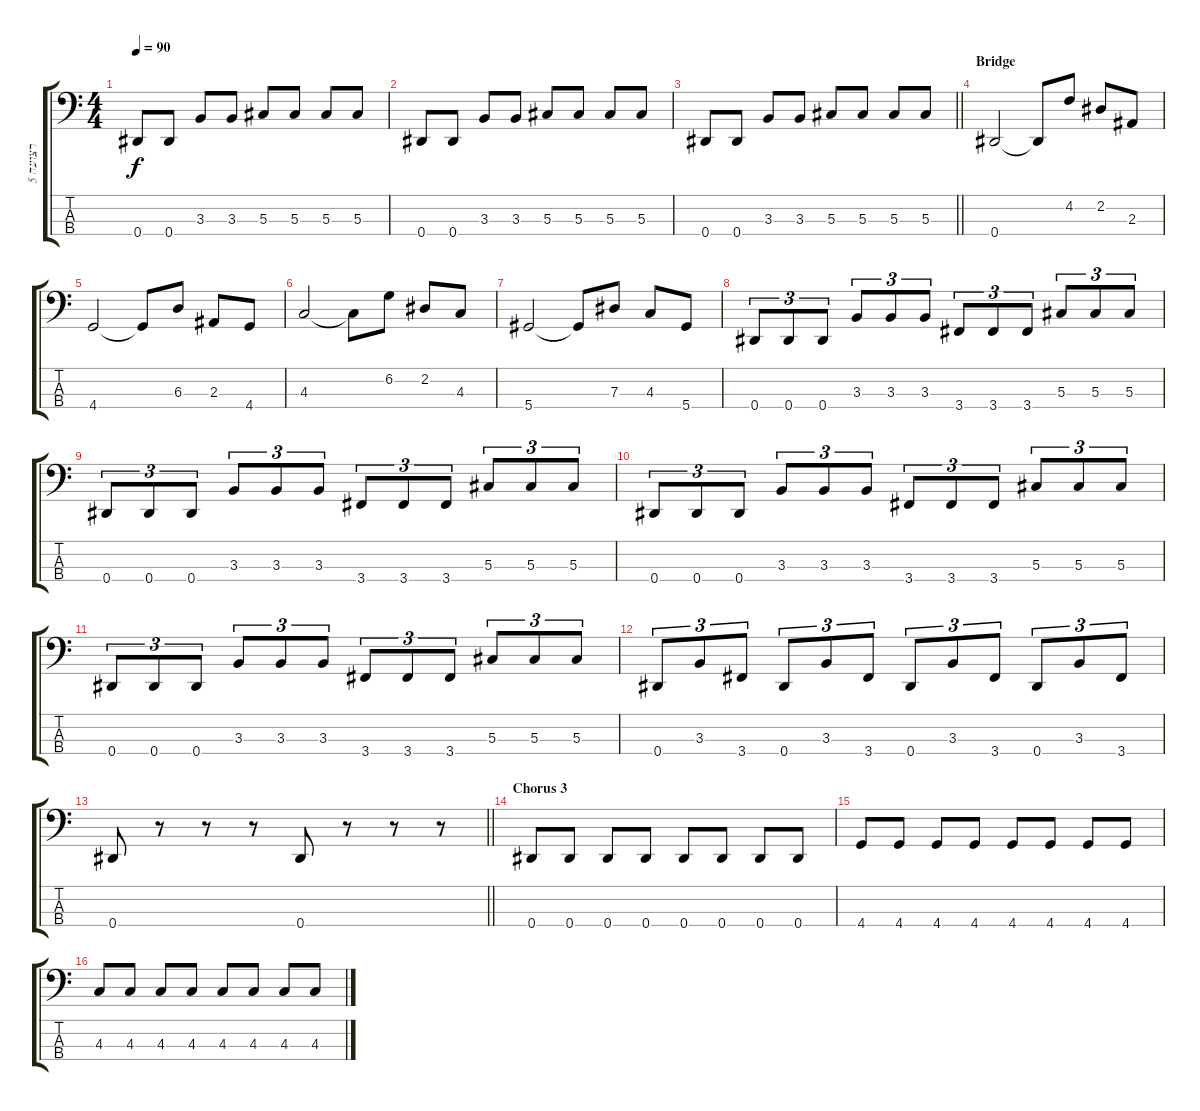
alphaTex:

\track ("רצועה 5" "רצועה 5") {instrument electricbassfinger}
\staff {score tabs}
\tuning (Gb2 Db2 Ab1 Eb1) {hide}
\ts (4 4)
\tempo 90
\clef f4
\ks c
0.4.8{dy f} 0.4.8 3.3.8 3.3.8 5.3.8 5.3.8 5.3.8 5.3.8 |
0.4.8 0.4.8 3.3.8 3.3.8 5.3.8 5.3.8 5.3.8 5.3.8 |
\barLineRight lightlight
0.4.8 0.4.8 3.3.8 3.3.8 5.3.8 5.3.8 5.3.8 5.3.8 |
\section ("" "Bridge")
0.4.2 0.4{t}.8 4.2.8 2.2.8 2.3.8 |
4.4.2 4.4{t}.8 6.3.8 2.3.8 4.4.8 |
4.3.2 4.3{t}.8 6.2.8 2.2.8 4.3.8 |
5.4.2 5.4{t}.8 7.3.8 4.3.8 5.4.8 |
0.4.8{tu (3 2)} 0.4.8{tu (3 2)} 0.4.8{tu (3 2)} 3.3.8{tu (3 2)} 3.3.8{tu (3 2)} 3.3.8{tu (3 2)} 3.4.8{tu (3 2)} 3.4.8{tu (3 2)} 3.4.8{tu (3 2)} 5.3.8{tu (3 2)} 5.3.8{tu (3 2)} 5.3.8{tu (3 2)} |
0.4.8{tu (3 2)} 0.4.8{tu (3 2)} 0.4.8{tu (3 2)} 3.3.8{tu (3 2)} 3.3.8{tu (3 2)} 3.3.8{tu (3 2)} 3.4.8{tu (3 2)} 3.4.8{tu (3 2)} 3.4.8{tu (3 2)} 5.3.8{tu (3 2)} 5.3.8{tu (3 2)} 5.3.8{tu (3 2)} |
0.4.8{tu (3 2)} 0.4.8{tu (3 2)} 0.4.8{tu (3 2)} 3.3.8{tu (3 2)} 3.3.8{tu (3 2)} 3.3.8{tu (3 2)} 3.4.8{tu (3 2)} 3.4.8{tu (3 2)} 3.4.8{tu (3 2)} 5.3.8{tu (3 2)} 5.3.8{tu (3 2)} 5.3.8{tu (3 2)} |
0.4.8{tu (3 2)} 0.4.8{tu (3 2)} 0.4.8{tu (3 2)} 3.3.8{tu (3 2)} 3.3.8{tu (3 2)} 3.3.8{tu (3 2)} 3.4.8{tu (3 2)} 3.4.8{tu (3 2)} 3.4.8{tu (3 2)} 5.3.8{tu (3 2)} 5.3.8{tu (3 2)} 5.3.8{tu (3 2)} |
0.4.8{tu (3 2)} 3.3.8{tu (3 2)} 3.4.8{tu (3 2)} 0.4.8{tu (3 2)} 3.3.8{tu (3 2)} 3.4.8{tu (3 2)} 0.4.8{tu (3 2)} 3.3.8{tu (3 2)} 3.4.8{tu (3 2)} 0.4.8{tu (3 2)} 3.3.8{tu (3 2)} 3.4.8{tu (3 2)} |
\barLineRight lightlight
0.4.8 r.8 r.8 r.8 0.4.8 r.8 r.8 r.8 |
\section ("" "Chorus 3")
0.4.8 0.4.8 0.4.8 0.4.8 0.4.8 0.4.8 0.4.8 0.4.8 |
4.4.8 4.4.8 4.4.8 4.4.8 4.4.8 4.4.8 4.4.8 4.4.8 |
4.3.8 4.3.8 4.3.8 4.3.8 4.3.8 4.3.8 4.3.8 4.3.8
